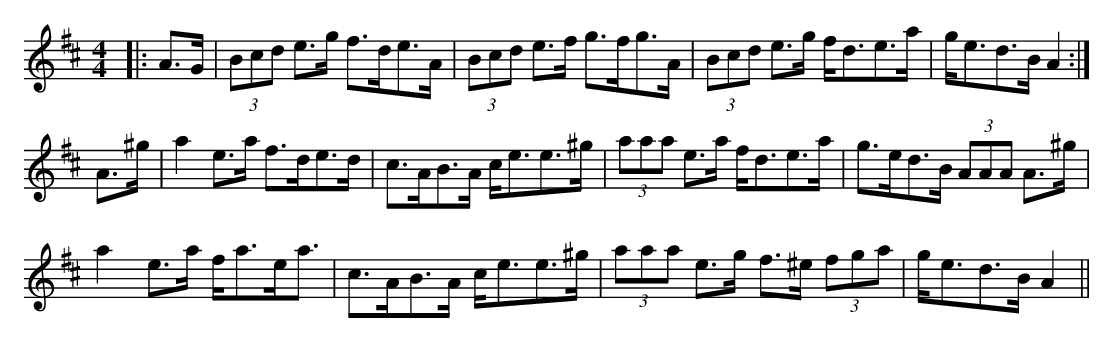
X:1
M:4/4
K:Amix
|:A>G|(3Bcd e>g f>de>A|(3Bcd e>f g>fg>A|(3Bcd e>g f<de>a|g<ed>B A2:|
A>^g|a2 e>a f>de>d|c>AB>A c<ee>^g|(3aaa e>a f<de>a|g>ed>B (3AAA A>^g|
a2 e>a f<ae<a|c>AB>A c<ee>^g|(3aaa e>g f>^e (3fga|g<ed>B A2||
